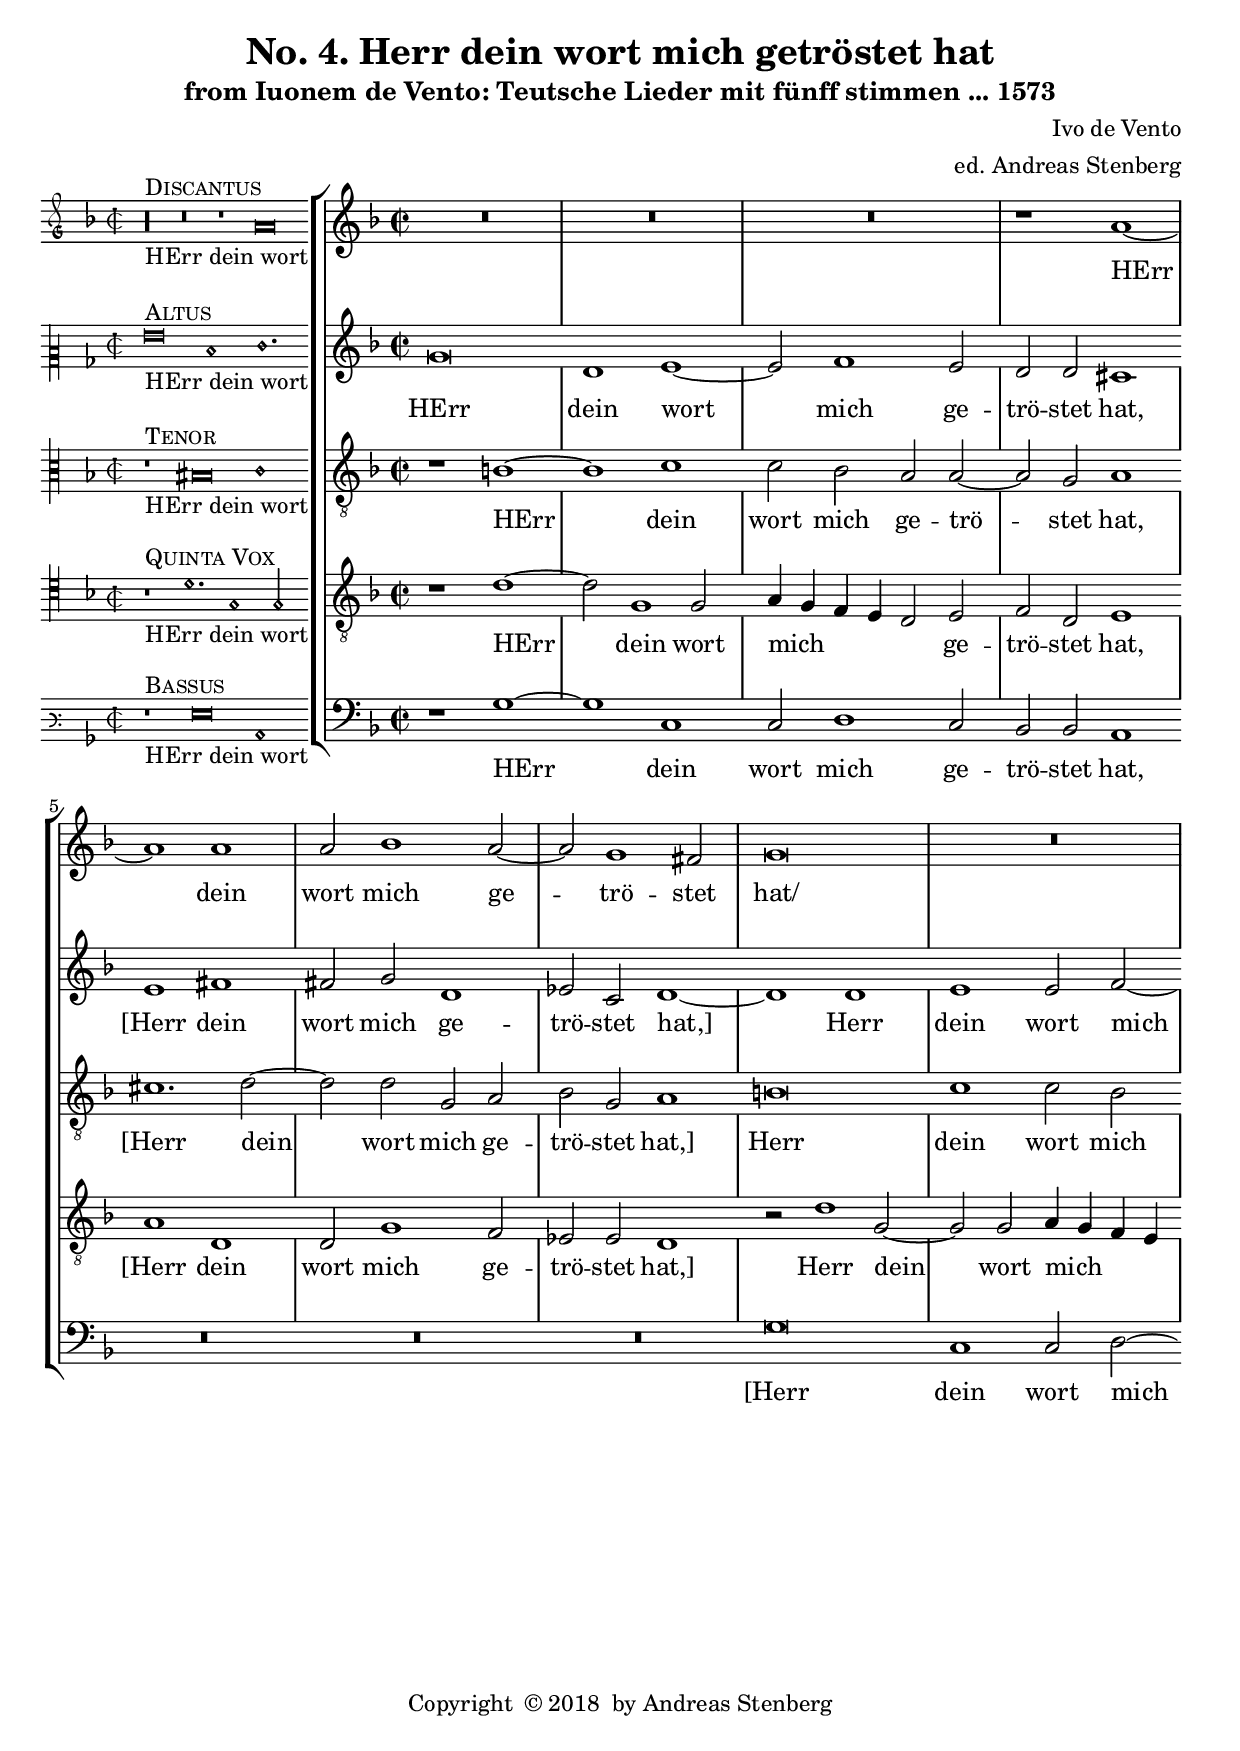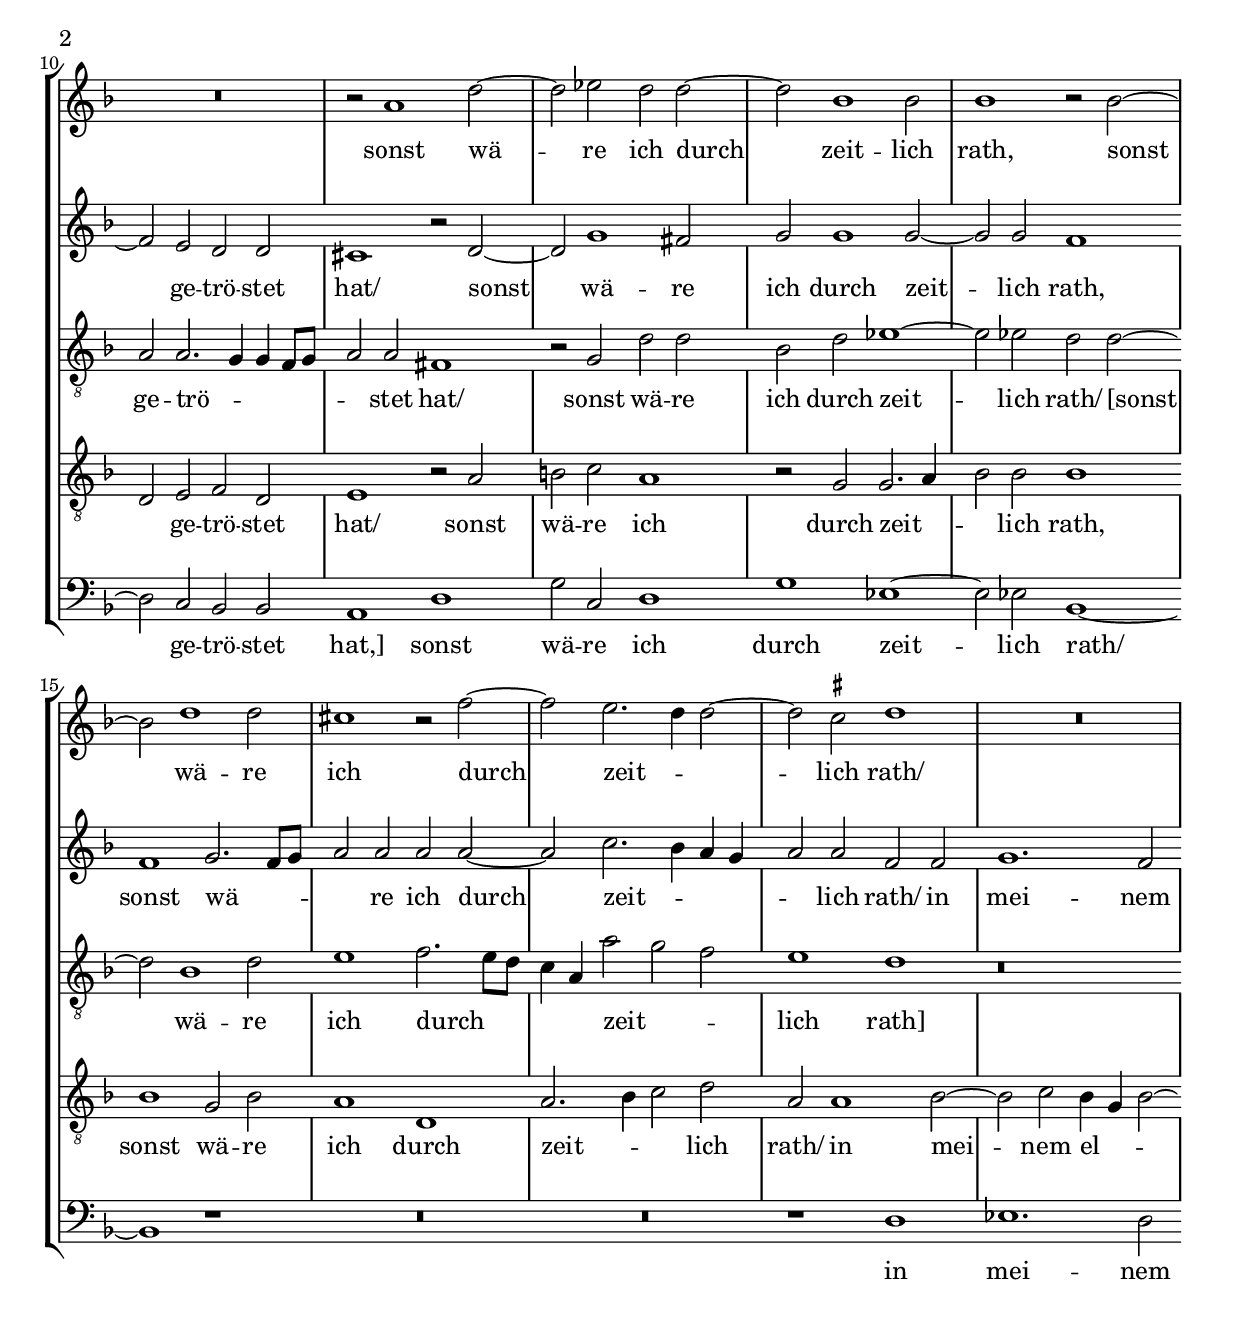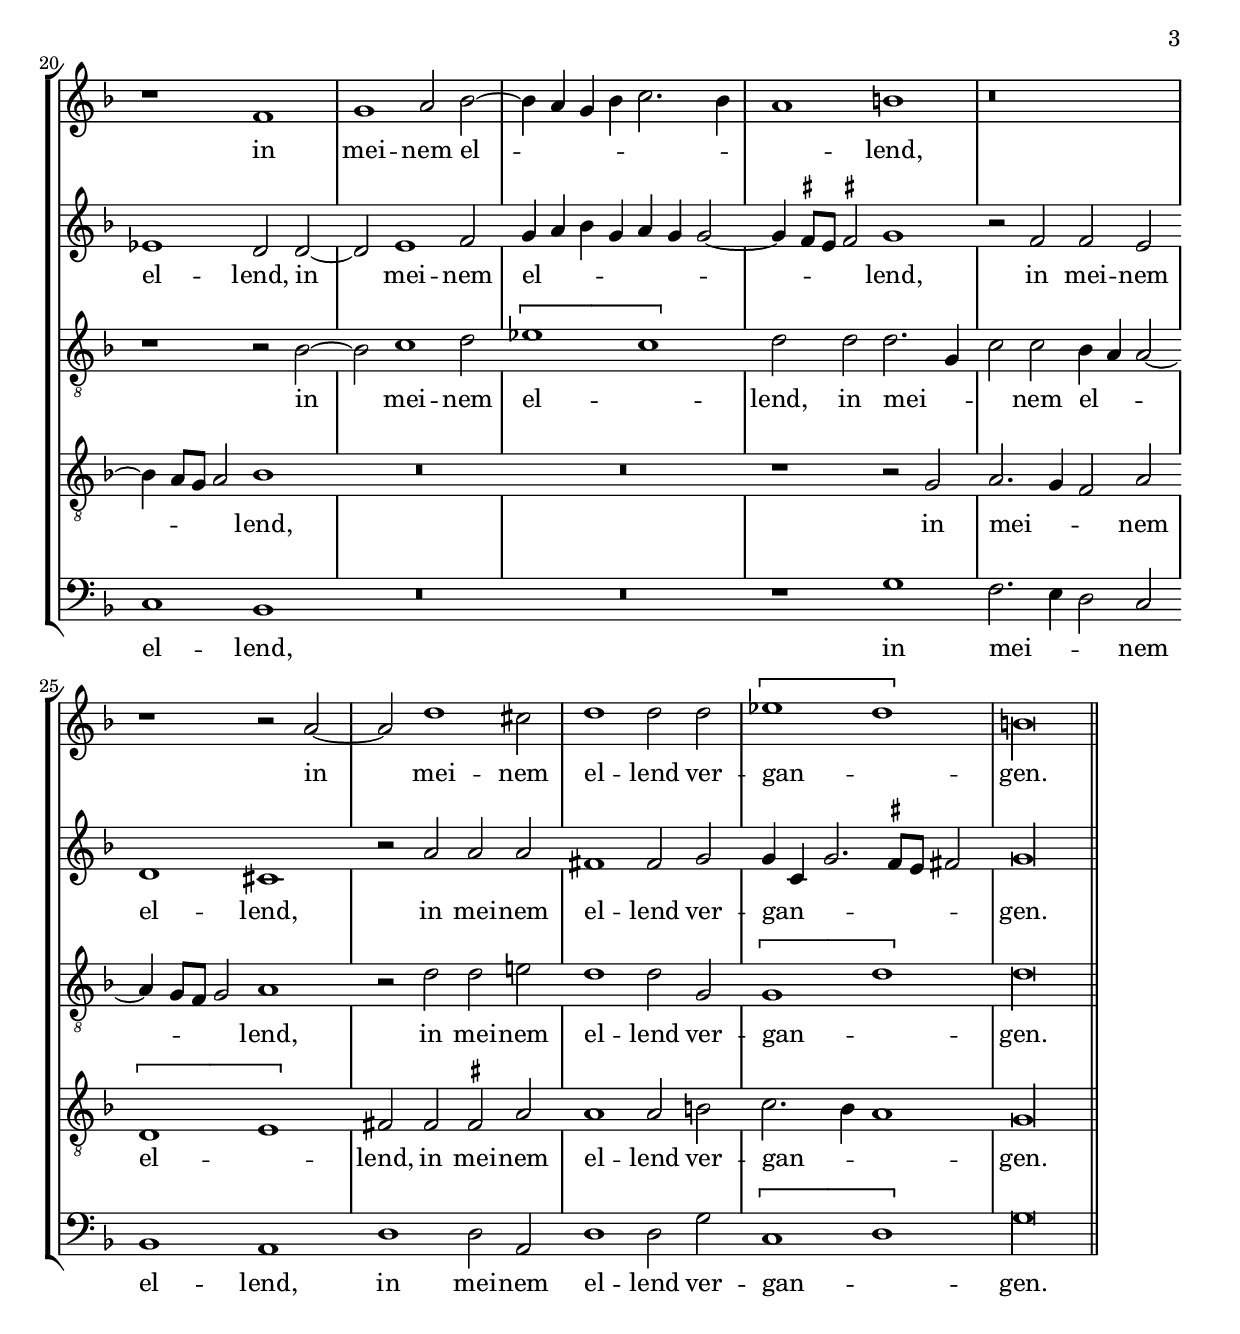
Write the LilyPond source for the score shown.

\version "2.18.0"
\include "deutsch.ly"
ficta = \once \set suggestAccidentals =##t
#(append! supported-clefs '(("mensural-f3" . ("clefs.mensural.f" 0 0))))
\header {
  title = "No. 4. Herr dein wort mich getröstet hat"
  subtitle = "from Iuonem de Vento: Teutsche Lieder mit fünff stimmen ... 1573"
  composer = "Ivo de Vento"
  arranger = "ed. Andreas Stenberg"
  poet = ""
  meter =""
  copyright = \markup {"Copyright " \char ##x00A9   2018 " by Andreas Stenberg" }
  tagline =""
}
global = {
  \key f \major
}

sopMusic = \relative c'' {

  \set Score.tempoHideNote = ##t
  \tempo 2 = 86
  \time 2/2
  \set Timing.measureLength = #(ly:make-moment 4/2)
 % \override Staff.BarLine.transparent = ##t
 R\breve*3
 r1 a1~
 a1 a1
 a2 b1 a2~
 a2 g1 fis2 
 g\breve
 R\breve*2
 r2 a1 d2~
 d2 es2 					%% end of first line in orig.
 d2 d2~
 d2 b1 b2
 b1 r2 b2~
 b2 d1 d2
 cis1 r2 f2~
 f2 e2.\melisma d4 d2~
 d2\melismaEnd \ficta cis2						%% end of second line
 d1 
 R\breve
 r1 f,1
 g1 a2 b2~\melisma
 b4 a4 g4 b4 c2. b4
 a1\melismaEnd h1
 r\breve
 r1 r2 a2~
 a2 d1 cis2					%% end of third line
 d1 d2 d2 
 \[es1\melisma d\]\melismaEnd
 \cadenzaOn
 h\longa
 \revert Staff.BarLine.transparent
  \bar "||"
}
sopWords = \lyricmode {
  HErr dein wort mich ge -- trö -- stet hat/
  sonst wä -- re ich durch zeit -- lich rath,
  sonst wä -- re ich durch zeit -- lich rath/
  in mei -- nem el -- lend, 
  in mei -- nem el -- lend ver -- gan -- gen.
}
altoMusic = \relative c' {
  \override Staff.BarLine.transparent = ##t
  g'\breve
  d1 e1~
  e2 f1 e2
  d2 d2 cis1
  e1 fis1
  fis2 g2 d1
  es2 c2					%% end of first line in orig.
  d1~
  d1 d1
  e1 e2 f2~
  f2 e2 d2 d2
  cis1 r2 d2~
  d2 g1 fis2
  g2 g1 g2~
  g2 g2						%% end of second line
  f1
  f1 g2.\melisma f8 g8 
  a2\melismaEnd a2 a2 a2~
  a2 c2.\melisma b4 a4 g4
  a2\melismaEnd a2 f2 f2
  g1. f2 
  es1						%% end of third line
  d2 d2~
  d2 e1 f2
  g4\melisma a4 b4 g4 a4 g4 g2~
  g4 \ficta fis8 e8 \ficta fis!2\melismaEnd g1
  r2 f2 f2 e2
  d1 cis1					%% end of fourth line
  r2 a'2 a2 a2
  fis1 fis2 g2
  g4\melisma c,4 g'2. \ficta fis8 e8 fis!2\melismaEnd
  \cadenzaOn
  g\longa
  \revert Staff.BarLine.transparent
}
altoWords = \lyricmode {
  HErr dein wort mich ge -- trö -- stet hat,
  [Herr dein wort mich ge -- trö -- stet hat,]
  Herr dein wort mich ge -- trö -- stet hat/
  sonst wä -- re ich durch zeit -- lich rath,
  sonst wä -- re ich durch zeit -- lich rath/
  in mei -- nem el -- lend, 
  in mei -- nem el -- lend,
  in mei -- nem el -- lend,
  in mei -- nem el -- lend ver -- gan -- gen.
}
tenorMusic = \relative c' {
  \clef "treble_8"
  \override Staff.BarLine.transparent = ##t
   r1 h1~
   h1 c1
   c2 b2 a2 a2~
   a2 g2 a1
   cis1. d2~
   d2 d2 g,2 a2						%% end of first line
   b2 g2 a1
   h\breve
   c1 c2 b2
   a2 a2.\melisma g4 g4 f8 g8
   a2\melismaEnd a2 fis1				%% end of second line
   r2 g2 d'2 d2
   b2 d2 es1~
   es2 es2 d2 d2~
   d2 b1 d2
   e1 f2.\melisma e8 d8 
   c4 a4\melismaEnd a'2\melisma g2 f2\melismaEnd
   e1							%% end of third line
   d1
   r\breve
   r1 r2 b2~
   b2 c1 d2
   \[es1\melisma c1\]\melismaEnd
   d2 d2 d2.\melisma g,4
   c2\melismaEnd c2 b4\melisma a4 a2~
   a4 g8 f8 g2\melismaEnd a1
   r2 d2						%% end of fourth line
   d2 e!2
   d1 d2 g,2
   \[g1\melisma d'1\]\melismaEnd
   \cadenzaOn
   d\longa
 \revert Staff.BarLine.transparent
}
tenorWords = \lyricmode {
  HErr dein wort mich ge -- trö -- stet hat,
  [Herr dein wort mich ge -- trö -- stet hat,]
  Herr dein wort mich ge -- trö -- stet hat/
  sonst wä -- re ich durch zeit -- lich rath/
  [sonst wä -- re ich durch zeit -- lich rath]
  in mei -- nem el -- lend, 
  in mei -- nem el -- lend,
  in mei -- nem el -- lend ver -- gan -- gen.
}
tenorIIMusic = \relative c' {
  \clef "treble_8"
  \override Staff.BarLine.transparent = ##t
   r1 d1~
   d2 g,1 g2
   a4\melisma g4 f4 e4 d2\melismaEnd e2
   f2 d2 e1
   a1 d,1					%% end of first line
   d2 g1 f2
   es2 es2 d1
   r2 d'1 g,2~
   g2 g2 a4\melisma g4 f4 e4
   d2\melismaEnd e2 f2 d2			%% end of second line
   e1 r2 a2
   h2 c2 a1
   r2 g2 g2.\melisma a4
   b2\melismaEnd b2 b1
   b1 g2 b2 
   a1 d,1
   a'2.\melisma b4 c2\melismaEnd d2		%% end of third line
   a2 a1 b2~
   b2 c2 b4\melisma g4 b2~
   b4 a8 g8 a2\melismaEnd b1
   R\breve*2 
   r1 r2 g2 
   a2.\melisma g4 f2\melismaEnd a2
   \[d,1\melisma e1\]\melismaEnd
   fis2 fis2					%% end of fourth line
   \ficta fis!2 a2
   a1 a2 h2
   c2.\melisma b4 a1\melismaEnd
   \cadenzaOn
   g\longa
 \revert Staff.BarLine.transparent
}
tenorIIWords = \lyricmode {
  HErr dein wort mich ge -- trö -- stet hat,
  [Herr dein wort mich ge -- trö -- stet hat,]
  Herr dein wort mich ge -- trö -- stet hat/
  sonst wä -- re ich durch zeit -- lich rath,
  sonst wä -- re ich durch zeit -- lich rath/
  in mei -- nem el -- lend, 
  in mei -- nem el -- lend,
  in mei -- nem el -- lend ver -- gan -- gen.
}
bassMusic = \relative c {
  \override Staff.BarLine.transparent = ##t
  r1 g'1~
  g1 c,1
  c2 d1 c2
  b2 b2 a1
  R\breve*3
  g'\breve
  c,1 c2 d2~
  d2 c2					%% end of first line in orig.
  b2 b2 
  a1 d1
  g2 c,2 d1
  g1 es1~
  es2 es2 b1~
  b1 r1
  R\breve*2
  r1 d1 
  es1. d2				%% end of second line
  c1 b1
  R\breve*2
  r1 g'1
  f2.\melisma e4 d2\melismaEnd c2
  b1 a1
  d1 d2 a2 
  d1 d2 g2
  \[c,1\melisma d1\]\melismaEnd
  \cadenzaOn
  g\longa
  \revert Staff.BarLine.transparent
}
bassWords = \lyricmode {
  HErr dein wort mich ge -- trö -- stet hat,
  [Herr dein wort mich ge -- trö -- stet hat,]
  sonst wä -- re ich durch zeit -- lich rath/
  in mei -- nem el -- lend, 
  in mei -- nem el -- lend,
  in mei -- nem el -- lend ver -- gan -- gen.
}
incipitDiscantus = \markup {
  \score {
    {
      %      \set Staff.instrumentName = #"Tenor "
      \override NoteHead.style = #'neomensural
      \override Rest.style = #'neomensural
      \override Staff.TimeSignature.style = #'mensural
      \cadenzaOn
      \clef "petrucci-g"
      \key f \major
      \time 2/2

      r\longa ^\markup { \smallCaps"Discantus"} _"HErr dein wort"
      r\breve
      r1 a'\breve
    }
    \layout {
      \context {
        \Voice
        \remove "Ligature_bracket_engraver"
        \consists "Mensural_ligature_engraver"
      }
      line-width = 4.5\cm
    }
  }
}


incipitAltus = \markup {
  \score {
    {
      %      \set Staff.instrumentName = #"Tenor "
      \override NoteHead.style = #'neomensural
      \override Rest.style = #'neomensural
      \override Staff.TimeSignature.style = #'mensural
      \cadenzaOn
      \clef "petrucci-c2"
      \key f \major
      \time 2/2
      g'\breve^\markup \smallCaps"Altus"_"HErr dein wort"
      d'1 e'1.
    }
    \layout {
      \context {
        \Voice
        \remove "Ligature_bracket_engraver"
        \consists "Mensural_ligature_engraver"
      }
      line-width = 4.5\cm
    }
  }
}


incipitTenor = \markup {
  \score {
    {
      %      \set Staff.instrumentName = #"Tenor "
      \override NoteHead.style = #'neomensural
      \override Rest.style = #'neomensural
      \override Staff.TimeSignature.style = #'mensural
      \cadenzaOn
      \clef "petrucci-c3"
      \key f \major
      \time 2/2
      r1 ^\markup \smallCaps"Tenor" _"HErr dein wort"
      his\breve c'1
    }
    \layout {
      \context {
        \Voice
        \remove "Ligature_bracket_engraver"
        \consists "Mensural_ligature_engraver"
      }
      line-width = 5.0\cm
    }
  }
}
incipitTenorII = \markup {
  \score {
    {
      %      \set Staff.instrumentName = #"Tenor "
      \override NoteHead.style = #'neomensural
      \override Rest.style = #'neomensural
      \override Staff.TimeSignature.style = #'mensural
      \cadenzaOn
      \clef "petrucci-c4"
      \key f \major
      \time 2/2
      r1 ^\markup \smallCaps"Quinta Vox" _"HErr dein wort"
      d'1. g1 g2
    }
    \layout {
      \context {
        \Voice
        \remove "Ligature_bracket_engraver"
        \consists "Mensural_ligature_engraver"
      }
      line-width = 5.0\cm
    }
  }
}

incipitBassus = \markup {
  \score {
    {
      %      \set Staff.instrumentName = #"Tenor "
      \override NoteHead.style = #'neomensural
      \override Rest.style = #'neomensural
      \override Staff.TimeSignature.style = #'mensural
      \cadenzaOn
      \clef "mensural-f3"
      \key f \major
      \time 2/2
      r1^\markup \smallCaps"Bassus"_"HErr dein wort"
      g\breve
      c1
    }
    \layout {
      \context {
        \Voice
        \remove "Ligature_bracket_engraver"
        \consists "Mensural_ligature_engraver"
      }
      line-width = 4.5\cm
    }
  }
}

%% for print
\score {
  <<
    \new StaffGroup \with {
      \override VerticalAxisGroup.staff-staff-spacing = #'((basic-distance . 12))
    } <<
      \new Staff = treble <<
        \set Staff.instrumentName = \incipitDiscantus
        \new Voice = "sopranos" {
          \set  Staff.midiInstrument ="choir aahs"
          %	\voiceOne
          << \global \sopMusic >>
        }
      >>
      \new Lyrics = sopranos { s1 }

      \new Staff = "medius" <<
        \set Staff.instrumentName = \incipitAltus

        \new Voice = "altos" {
          %	\voiceTwo
          \set  Staff.midiInstrument ="choir aahs"
          << \global \altoMusic >>
        }
      >>

      \new Lyrics = "altos" { s1 }
      \new Staff = tenors <<
        \set Staff.instrumentName = \incipitTenor

        \clef "treble"
        \new Voice = "tenors" {
          \set  Staff.midiInstrument ="choir aahs"
          %	\voiceOne
          << \global \tenorMusic >>
        }
      >>
      \new Lyrics = "tenors" { s1 }

\new Staff = tenorsII <<
        \set Staff.instrumentName = \incipitTenorII

        \clef "treble"
        \new Voice = "tenorsII" {
          \set  Staff.midiInstrument ="choir aahs"
          %	\voiceOne
          << \global \tenorIIMusic >>
        }
      >>
      \new Lyrics = "tenorsII" { s1 }

      \new Staff ="basses" {
        \set Staff.instrumentName = \incipitBassus

        \new Voice = "basses" {
          \set  Staff.midiInstrument ="choir aahs"
          \clef "bass"
          %	\voiceTwo
          << \global \bassMusic >>
        }
      }
    >>
    \new Lyrics = basses { s1 }

    \context Lyrics = sopranos \lyricsto sopranos \sopWords
    \context Lyrics = altos \lyricsto altos \altoWords
    \context Lyrics = tenors \lyricsto tenors \tenorWords
    \context Lyrics = tenorsII \lyricsto tenorsII \tenorIIWords
    \context Lyrics = basses \lyricsto basses \bassWords
  >>
  \layout {
    \context {
      \Score
      % no bars in staves
      %      \override BarLine.transparent = ##t

    }
    % the next three instructions keep the lyrics between the bar lines
    \context {
      \Lyrics
      \consists "Bar_engraver"
      \override BarLine.transparent = ##t
    }
    \context {
      \StaffGroup
      \consists "Separating_line_group_engraver"
    }
    \context {
      \Voice
      % no slurs
      \override Slur.transparent = ##t
      % Comment in the below "\remove" command to allow line
      % breaking also at those barlines where a note overlaps
      % into the next bar.  The command is commented out in this
      % short example score, but especially for large scores, you
      % will typically yield better line breaking and thus improve
      % overall spacing if you comment in the following command.
      %\remove "Forbid_line_break_engraver"
    }
    indent = 4.5\cm
  }

}
%% for midi
\score {
  <<
    \new StaffGroup \with {
      \override VerticalAxisGroup.staff-staff-spacing = #'((basic-distance . 12))
    } <<
      \new Staff = treble <<
        \set Staff.instrumentName = \incipitDiscantus
        \new Voice = "sopranos" {
          \set  Staff.midiInstrument ="choir aahs"
          %	\voiceOne
          << \global \sopMusic >>
        }
      >>
      \new Lyrics = sopranos { s1 }

      \new Staff = "medius" <<
        \set Staff.instrumentName = \incipitAltus

        \new Voice = "altos" {
          %	\voiceTwo
          \set  Staff.midiInstrument ="choir aahs"
          << \global \altoMusic >>
        }
      >>

      \new Lyrics = "altos" { s1 }
      \new Staff = tenors <<
        \set Staff.instrumentName = \incipitTenor

        \clef "treble"
        \new Voice = "tenors" {
          \set  Staff.midiInstrument ="choir aahs"
          %	\voiceOne
          << \global \tenorMusic >>
        }
      >>
      \new Lyrics = "tenors" { s1 }

\new Staff = tenorsII <<
        \set Staff.instrumentName = \incipitTenorII

        \clef "treble"
        \new Voice = "tenorsII" {
          \set  Staff.midiInstrument ="choir aahs"
          %	\voiceOne
          << \global \tenorIIMusic >>
        }
      >>
      \new Lyrics = "tenorsII" { s1 }

      \new Staff ="basses" {
        \set Staff.instrumentName = \incipitBassus

        \new Voice = "basses" {
          \set  Staff.midiInstrument ="choir aahs"
          \clef "bass"
          %	\voiceTwo
          << \global \bassMusic >>
        }
      }
    >>
    \new Lyrics = basses { s1 }

    \context Lyrics = sopranos \lyricsto sopranos \sopWords
    \context Lyrics = altos \lyricsto altos \altoWords
    \context Lyrics = tenors \lyricsto tenors \tenorWords
    \context Lyrics = tenorsII \lyricsto tenorsII \tenorIIWords
    \context Lyrics = basses \lyricsto basses \bassWords
  >>

  \midi {}
}
\paper {
  ragged-bottom = ##t
  ragged-last-bottom = ##t
  ragged-last = ##t
}

%{
convert-ly.py (GNU LilyPond) 2.18.2  convert-ly.py: Processing `'...
Applying conversion: 2.15.7, 2.15.9, 2.15.10, 2.15.16, 2.15.17,
2.15.18, 2.15.19, 2.15.20, 2.15.25, 2.15.32, 2.15.39, 2.15.40,
2.15.42, 2.15.43, 2.16.0, 2.17.0, 2.17.4, 2.17.5, 2.17.6, 2.17.11,
2.17.14, 2.17.15, 2.17.18, 2.17.19, 2.17.20, 2.17.25, 2.17.27,
2.17.29, 2.17.97, 2.18.0
%}
